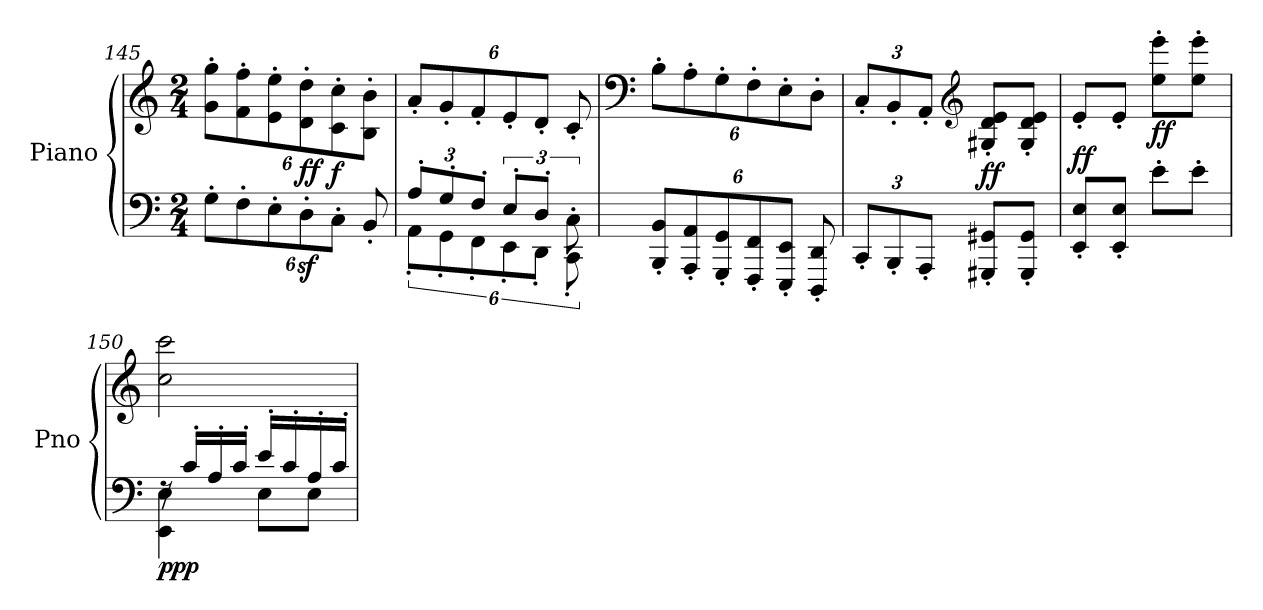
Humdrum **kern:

**kern	**kern	**dynam
*part1	*part1	*part1
*staff2	*staff1	*staff1/2
*I"Piano	*	*
*I'Pno	*	*
*clefF4	*clefG2	*
*k[]	*k[]	*
*M2/4	*M2/4	*
*Xbrackettup	*Xbrackettup	*
=145	=145	=145
12G'\L	12g\' 12gg\'L	.
12F'\	12f\' 12ff\'	.
12E'\	12e\' 12ee\'	.
*brackettup	*	*
!	!	!LO:DY:b
12Dz>'\	12d\' 12dd\'	ff
!	!	!LO:DY:b
12C'\J	12c\' 12cc\'	f
12BB'/	12B\' 12b\'J	.
=146	=146	=146
*Xbrackettup	*	*
*^	*	*
12A'/L	12AA'\L	12a'/L	.
12G'/	12GG'\	12g'/	.
12F'/J	12FF'\	12f'/	.
*brackettup	*	*brackettup	*
12E'/L	12EE'\	12e'/	.
12D'/J	12DD'\J	12d'/J	.
12C'\	12CC'\	12c'/	.
*v	*v	*	*
!!LO:PB:g=z
=147	=147	=147
*	*clefF4	*
*Xbrackettup	*Xbrackettup	*
12BBB/' 12BB/'L	12B'\L	.
12AAA/' 12AA/'	12A'\	.
12GGG/' 12GG/'	12G'\	.
*brackettup	*	*
12FFF/' 12FF/'	12F'\	.
12EEE/' 12EE/'J	12E'\	.
12DDD/' 12DD/'	12D'\J	.
=148	=148	=148
*Xbrackettup	*	*
12CC'/L	12C'/L	.
12BBB'/	12BB'/	.
12AAA'/J	12AA'/J	.
*	*clefG2	*
!	!	!LO:DY:a=2
8GGG#X/' 8GG#X/'L	8G#X/' 8d/' 8e/'L	ff
8GGG#/' 8GG#/'J	8G#/' 8d/' 8e/'J	.
=149	=149	=149
!	!	!LO:DY:a=2
8EE/' 8E/'L	8e'/L	ff
8EE/' 8E/'J	8e'/J	.
!	!	!LO:DY:b
8e'\L	8ee\' 8eee\'L	ff
8e'\J	8ee\' 8eee\'J	.
=150	=150	=150
*^	*	*
!	!	!	!LO:DY:b=2
!	!	!	!LO:DY:n=1:b
16rF	4EE\ 4E\	2cc\ 2ccc\	pp p
16c'/LL	.	.	.
16A'/	.	.	.
16c'/JJ	.	.	.
16e'/LL	8E\L	.	.
16c'/	.	.	.
16A'/	8E\J	.	.
16c'/JJ	.	.	.
*v	*v	*	*
=	=	=
*-	*-	*-
